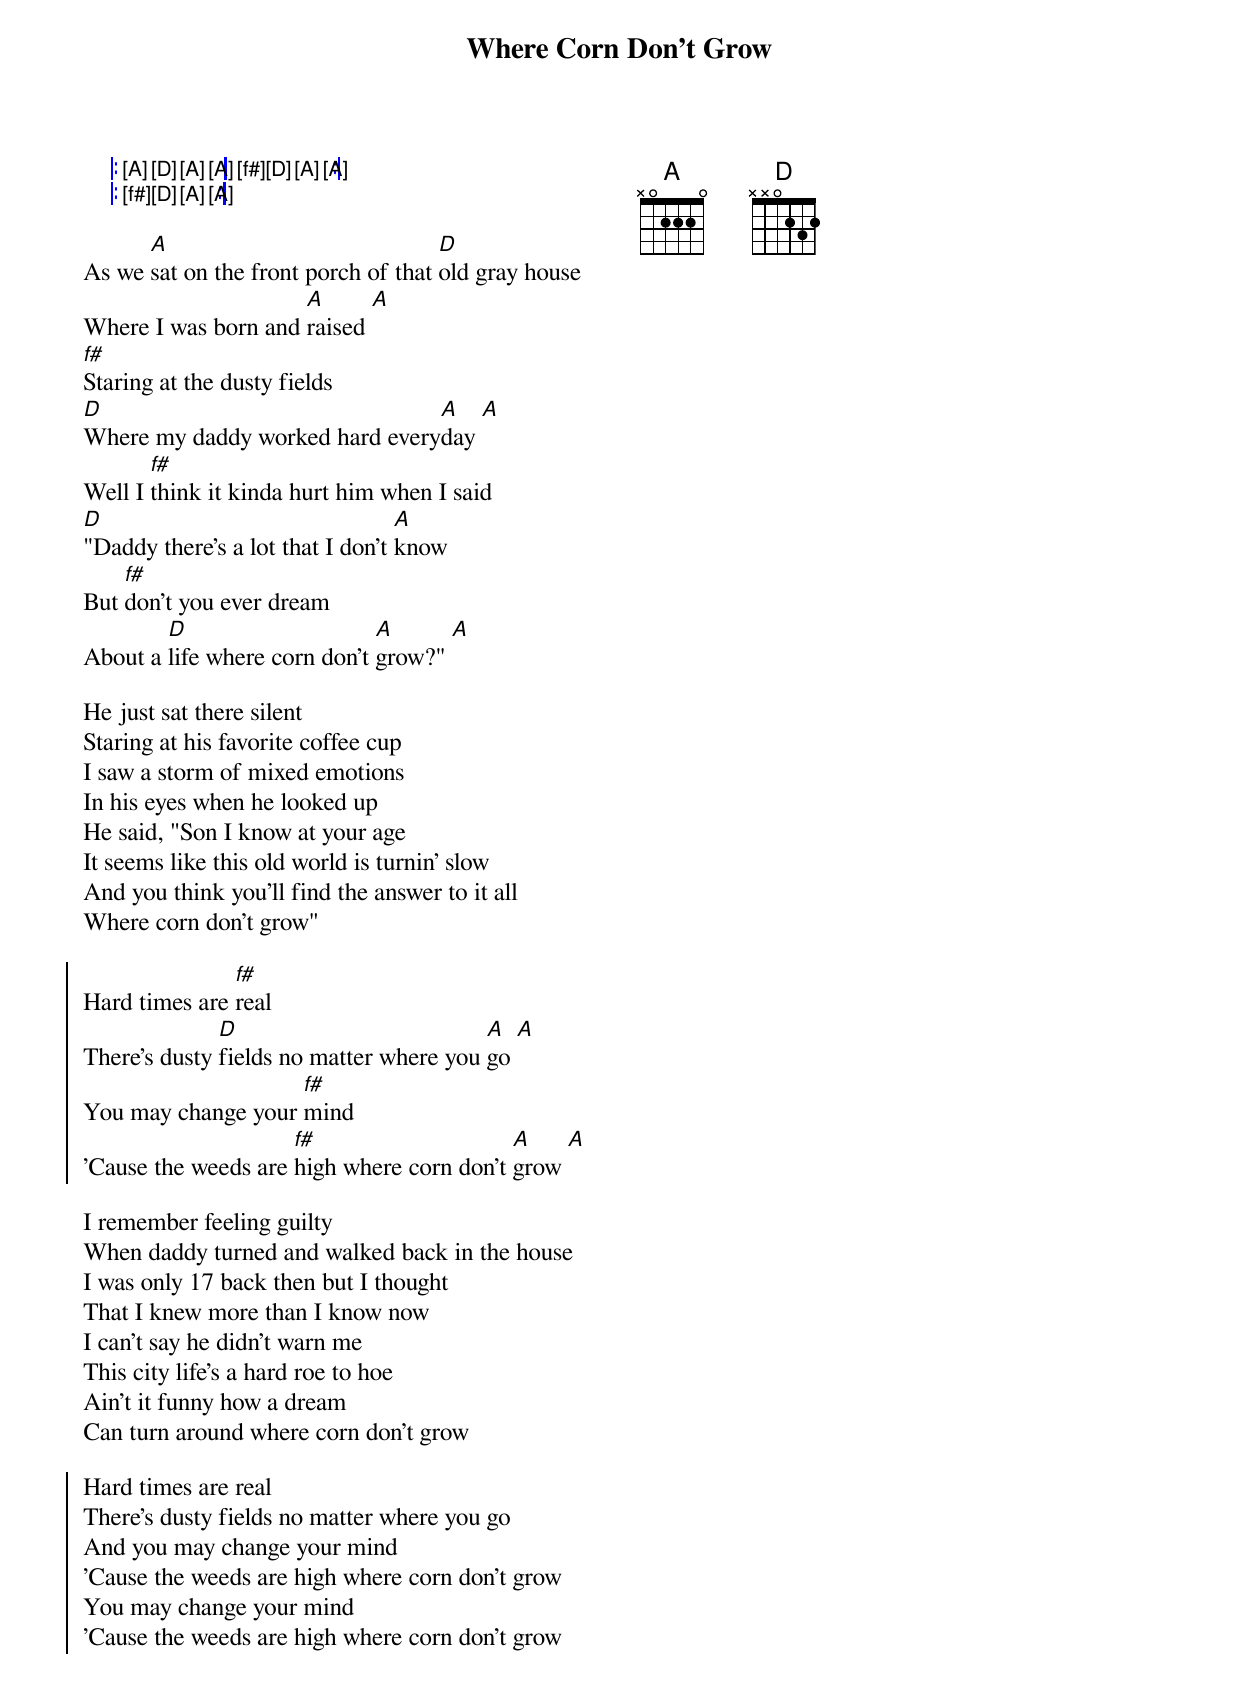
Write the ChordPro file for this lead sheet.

{title: Where Corn Don't Grow}
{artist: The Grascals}
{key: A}
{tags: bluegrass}
{columns: 2}

{sog}
|: [A] [D] [A] [A] | [f#] [D] [A] [A] :|
|: [f#] [D] [A] [A] :|
{eog}

{sov}
As we [A]sat on the front porch of that [D]old gray house
Where I was born and [A]raised [A]
[f#]Staring at the dusty fields
[D]Where my daddy worked hard every[A]day [A]
Well I [f#]think it kinda hurt him when I said
[D]"Daddy there's a lot that I don't [A]know
But [f#]don't you ever dream
About a [D]life where corn don't [A]grow?" [A]
{eov}

{sov}
He just sat there silent
Staring at his favorite coffee cup
I saw a storm of mixed emotions
In his eyes when he looked up
He said, "Son I know at your age
It seems like this old world is turnin' slow
And you think you'll find the answer to it all
Where corn don't grow"
{eov}

{soc}
Hard times are [f#]real
There's dusty [D]fields no matter where you [A]go [A]
You may change your [f#]mind
'Cause the weeds are [f#]high where corn don't [A]grow [A]
{eoc}

{sov}
I remember feeling guilty
When daddy turned and walked back in the house
I was only 17 back then but I thought
That I knew more than I know now
I can't say he didn't warn me
This city life's a hard roe to hoe
Ain't it funny how a dream
Can turn around where corn don't grow
{eov}

{soc}
Hard times are real
There's dusty fields no matter where you go
And you may change your mind
'Cause the weeds are high where corn don't grow
You may change your mind
'Cause the weeds are high where corn don't grow
{eoc}
